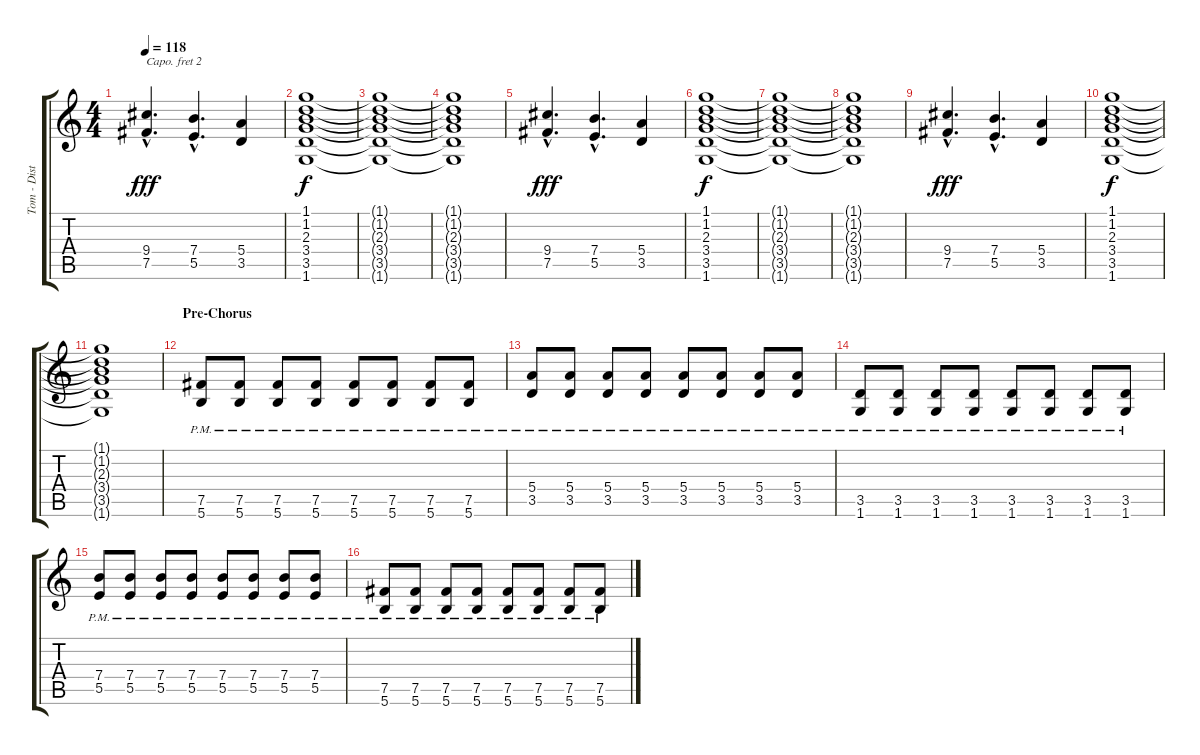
\track ("Tom - Distortion" "Tom - Dist") {instrument distortionguitar}
\staff {score tabs}
\capo 2
\tuning (E4 B3 G3 D3 A2 E2) {hide}
\ts (4 4)
\tempo 118
\clef g2
\ks c
(9.4{hac} 7.5{hac}).4{d dy fff} (7.4{hac} 5.5{hac}).4{d} (5.4 3.5).4 |
(1.1 1.2 2.3 3.4 3.5 1.6).1{dy f} |
(1.1{t} 1.2{t} 2.3{t} 3.4{t} 3.5{t} 1.6{t}).1 |
(1.1{t} 1.2{t} 2.3{t} 3.4{t} 3.5{t} 1.6{t}).1 |
(9.4{hac} 7.5{hac}).4{d dy fff} (7.4{hac} 5.5{hac}).4{d} (5.4 3.5).4 |
(1.1 1.2 2.3 3.4 3.5 1.6).1{dy f} |
(1.1{t} 1.2{t} 2.3{t} 3.4{t} 3.5{t} 1.6{t}).1 |
(1.1{t} 1.2{t} 2.3{t} 3.4{t} 3.5{t} 1.6{t}).1 |
(9.4{hac} 7.5{hac}).4{d dy fff} (7.4{hac} 5.5{hac}).4{d} (5.4 3.5).4 |
(1.1 1.2 2.3 3.4 3.5 1.6).1{dy f} |
(1.1{t} 1.2{t} 2.3{t} 3.4{t} 3.5{t} 1.6{t}).1 |
\section ("" "Pre-Chorus")
(7.5{pm} 5.6{pm}).8{instrument electricguitarmuted} (7.5{pm} 5.6{pm}).8 (7.5{pm} 5.6{pm}).8 (7.5{pm} 5.6{pm}).8 (7.5{pm} 5.6{pm}).8 (7.5{pm} 5.6{pm}).8 (7.5{pm} 5.6{pm}).8 (7.5{pm} 5.6{pm}).8 |
(5.4{pm} 3.5{pm}).8 (5.4{pm} 3.5{pm}).8 (5.4{pm} 3.5{pm}).8 (5.4{pm} 3.5{pm}).8 (5.4{pm} 3.5{pm}).8 (5.4{pm} 3.5{pm}).8 (5.4{pm} 3.5{pm}).8 (5.4{pm} 3.5{pm}).8 |
(3.5{pm} 1.6{pm}).8 (3.5{pm} 1.6{pm}).8 (3.5{pm} 1.6{pm}).8 (3.5{pm} 1.6{pm}).8 (3.5{pm} 1.6{pm}).8 (3.5{pm} 1.6{pm}).8 (3.5{pm} 1.6{pm}).8 (3.5{pm} 1.6{pm}).8 |
(7.4{pm} 5.5{pm}).8 (7.4{pm} 5.5{pm}).8 (7.4{pm} 5.5{pm}).8 (7.4{pm} 5.5{pm}).8 (7.4{pm} 5.5{pm}).8 (7.4{pm} 5.5{pm}).8 (7.4{pm} 5.5{pm}).8 (7.4{pm} 5.5{pm}).8 |
(7.5{pm} 5.6{pm}).8 (7.5{pm} 5.6{pm}).8 (7.5{pm} 5.6{pm}).8 (7.5{pm} 5.6{pm}).8 (7.5{pm} 5.6{pm}).8 (7.5{pm} 5.6{pm}).8 (7.5{pm} 5.6{pm}).8 (7.5{pm} 5.6{pm}).8
